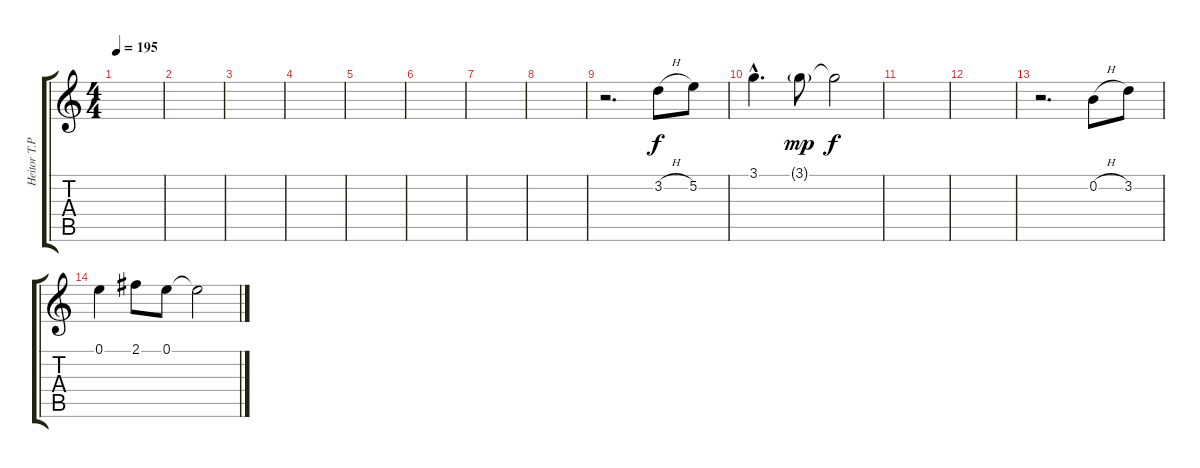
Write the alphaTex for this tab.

\track ("Heitor T.P.(Lead Guitar)" "Heitor T.P") {instrument electricguitarjazz}
\staff {score tabs}
\tuning (E4 B3 G3 D3 A2 E2) {hide}
\ts (4 4)
\tempo 195
\clef g2
\ks c
|
|
|
|
|
|
|
|
r.2{d volume 10} 3.2{h}.8 5.2.8 |
3.1{hac}.4{d} 3.1{g}.8{dy mp} 3.1{t}.2{dy f} |
|
|
r.2{d} 0.2{h}.8 3.2.8 |
0.1.4 2.1.8 0.1.8 0.1{t}.2
